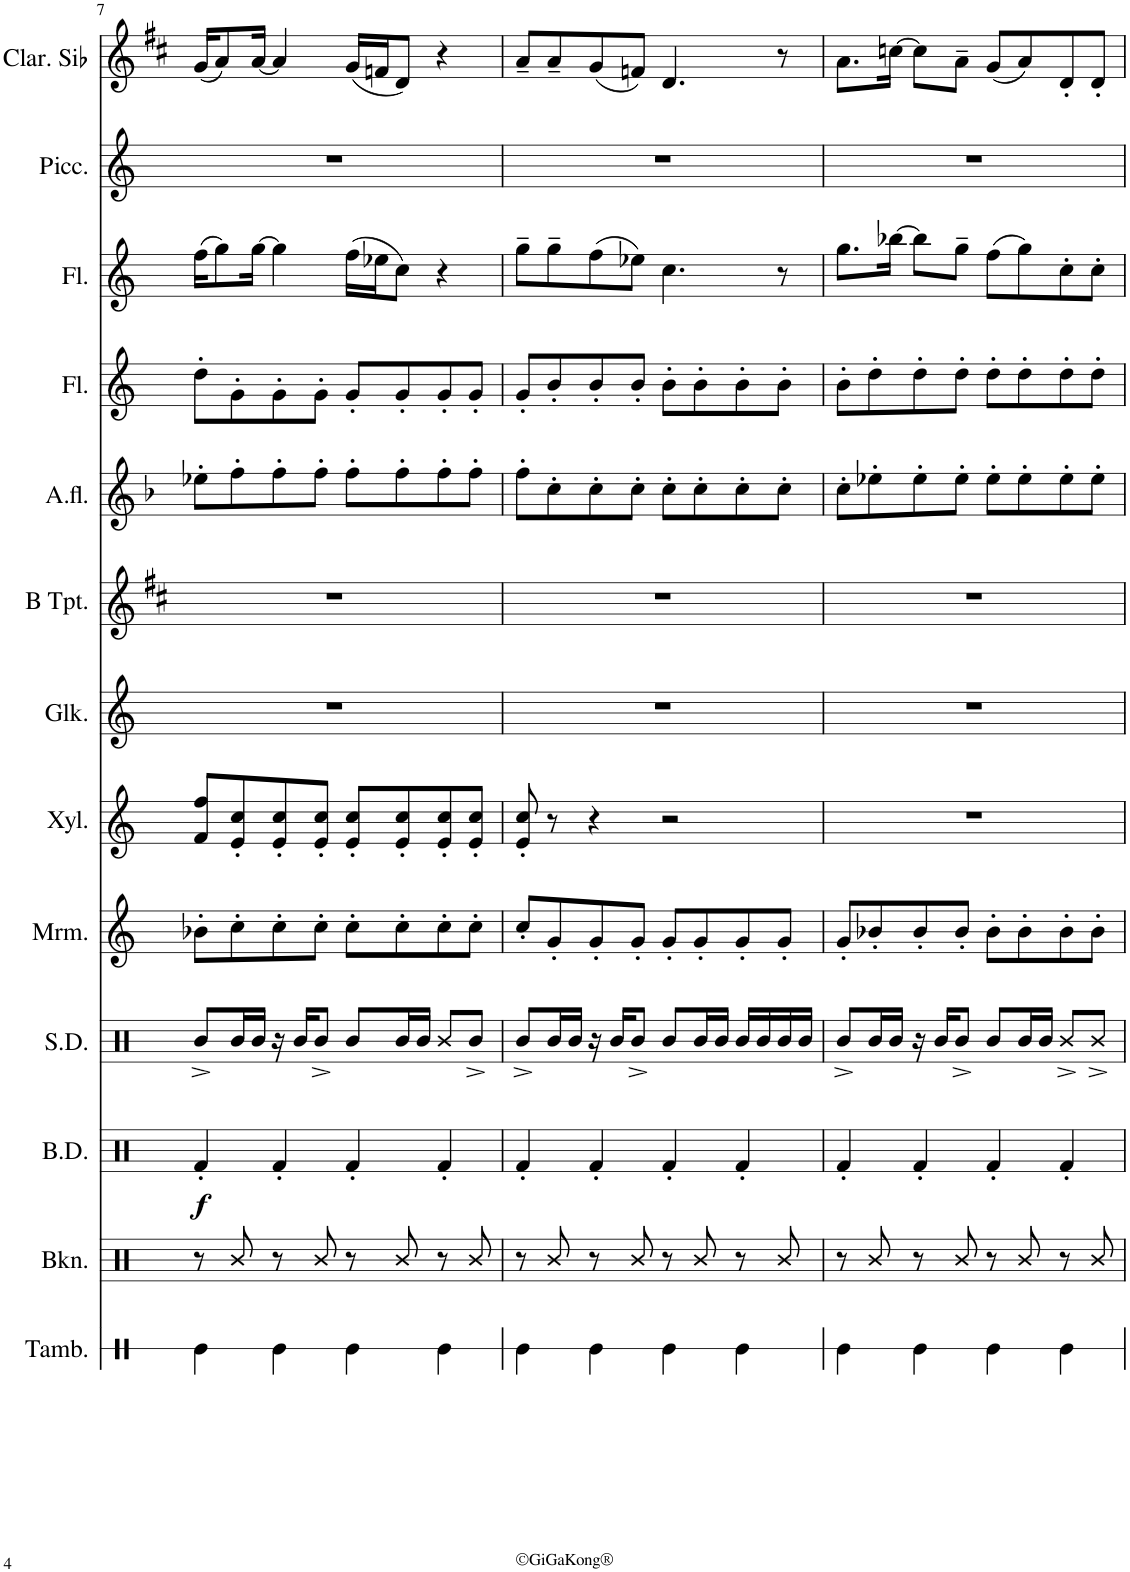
**kern	**kern	**kern	**dynam	**kern	**kern	**kern	**kern	**kern	**kern	**kern	**kern	**kern	**kern
*part13	*part12	*part11	*part11	*part10	*part9	*part8	*part7	*part6	*part5	*part4	*part3	*part2	*part1
*staff13	*staff12	*staff11	*staff11	*staff10	*staff9	*staff8	*staff7	*staff6	*staff5	*staff4	*staff3	*staff2	*staff1
*I"Tamburin	*I"Becken	*I"Bass Drums	*	*I"Snare Drum	*I"Marimba	*I"Xylophon	*I"Glockenspiel	*I"B Trompete	*I"Altflöte	*I"Flöte 2	*I"Flöte 1	*I"Piccoloflöte	*I"Clarinette en Sib
*I'Tamb.	*I'Bkn.	*I'B.D.	*	*I'S.D.	*I'Mrm.	*I'Xyl.	*I'Glk.	*I'B Tpt.	*I'A.fl.	*I'Fl.	*I'Fl.	*I'Picc.	*I'Clar. Sib
!!LO:PB:g=z
*clefX	*clefX	*clefX	*	*clefX	*clefG2	*clefG2	*clefG2	*clefG2	*clefG2	*clefG2	*clefG2	*clefG2	*clefG2
*	*	*	*	*	*	*Trd-7c-12	*Trd-14c-24	*Trd1c2	*Trd3c5	*	*	*Trd-7c-12	*Trd1c2
*k[]	*k[]	*k[]	*	*k[]	*k[]	*k[]	*k[]	*k[f#c#]	*k[b-]	*k[]	*k[]	*k[]	*k[f#c#]
*M4/4	*M4/4	*M4/4	*	*M4/4	*M4/4	*M4/4	*M4/4	*M4/4	*M4/4	*M4/4	*M4/4	*M4/4	*M4/4
=7	=7	=7	=7	=7	=7	=7	=7	=7	=7	=7	=7	=7	=7
!	!	!	!LO:DY:b	!	!	!	!	!	!	!	!	!	!
4Re\	8r	4Rf'/	f	8R^/L	8b-X'\L	8f/ 8ff/L	1r	1r	8ee-X'\L	8dd'\L	(16ff\KL	1r	(16g/KL
.	.	.	.	.	.	.	.	.	.	.	8gg\)	.	8a/)
.	8R/	.	.	16R/L	8cc'\	8e/' 8cc/'	.	.	8ff'\	8g'\	.	.	.
.	.	.	.	16R/JJ	.	.	.	.	.	.	[16gg\Jk	.	[16a/Jk
4Re\	8r	4Rf'/	.	16r	8cc'\	8e/' 8cc/'	.	.	8ff'\	8g'\	4gg\]	.	4a/]
.	.	.	.	16R/KL	.	.	.	.	.	.	.	.	.
.	8R/	.	.	8R^/J	8cc'\J	8e/' 8cc/'J	.	.	8ff'\J	8g'\J	.	.	.
4Re\	8r	4Rf'/	.	8R/L	8cc'\L	8e/' 8cc/'L	.	.	8ff'\L	8g'/L	(16ff\LL	.	(16g/LL
.	.	.	.	.	.	.	.	.	.	.	16ee-X\J	.	16fn/J
.	8R/	.	.	16R/L	8cc'\	8e/' 8cc/'	.	.	8ff'\	8g'/	8cc\J)	.	8d/J)
.	.	.	.	16R/JJ	.	.	.	.	.	.	.	.	.
4Re\	8r	4Rf'/	.	8R/L	8cc'\	8e/' 8cc/'	.	.	8ff'\	8g'/	4r	.	4r
.	8R/	.	.	8R^/J	8cc'\J	8e/' 8cc/'J	.	.	8ff'\J	8g'/J	.	.	.
=8	=8	=8	=8	=8	=8	=8	=8	=8	=8	=8	=8	=8	=8
4Re\	8r	4Rf'/	.	8R^/L	8cc'/L	8e/' 8cc/'	1r	1r	8ff'\L	8g'/L	8gg~\L	1r	8a~/L
.	8R/	.	.	16R/L	8g'/	8r	.	.	8cc'\	8b'/	8gg~\	.	8a~/
.	.	.	.	16R/JJ	.	.	.	.	.	.	.	.	.
4Re\	8r	4Rf'/	.	16r	8g'/	4r	.	.	8cc'\	8b'/	(8ff\	.	(8g/
.	.	.	.	16R/KL	.	.	.	.	.	.	.	.	.
.	8R/	.	.	8R^/J	8g'/J	.	.	.	8cc'\J	8b'/J	8ee-X\J)	.	8fn/J)
4Re\	8r	4Rf'/	.	8R/L	8g'/L	2r	.	.	8cc'\L	8b'\L	4.cc\	.	4.d/
.	8R/	.	.	16R/L	8g'/	.	.	.	8cc'\	8b'\	.	.	.
.	.	.	.	16R/JJ	.	.	.	.	.	.	.	.	.
4Re\	8r	4Rf'/	.	16R/LL	8g'/	.	.	.	8cc'\	8b'\	.	.	.
.	.	.	.	16R/	.	.	.	.	.	.	.	.	.
.	8R/	.	.	16R/	8g'/J	.	.	.	8cc'\J	8b'\J	8r	.	8r
.	.	.	.	16R/JJ	.	.	.	.	.	.	.	.	.
=9	=9	=9	=9	=9	=9	=9	=9	=9	=9	=9	=9	=9	=9
4Re\	8r	4Rf'/	.	8R^/L	8g'/L	1r	1r	1r	8cc'\L	8b'\L	8.gg\L	1r	8.a\L
.	8R/	.	.	16R/L	8b-X'/	.	.	.	8ee-X'\	8dd'\	.	.	.
.	.	.	.	16R/JJ	.	.	.	.	.	.	[16bb-X\Jk	.	[16ccn\Jk
4Re\	8r	4Rf'/	.	16r	8b-'/	.	.	.	8ee-'\	8dd'\	8bb-\L]	.	8cc\L]
.	.	.	.	16R/KL	.	.	.	.	.	.	.	.	.
.	8R/	.	.	8R^/J	8b-'/J	.	.	.	8ee-'\J	8dd'\J	8gg~\J	.	8a~\J
4Re\	8r	4Rf'/	.	8R/L	8b-'\L	.	.	.	8ee-'\L	8dd'\L	(8ff\L	.	(8g/L
.	8R/	.	.	16R/L	8b-'\	.	.	.	8ee-'\	8dd'\	8gg\)	.	8a/)
.	.	.	.	16R/JJ	.	.	.	.	.	.	.	.	.
4Re\	8r	4Rf'/	.	8R^/L	8b-'\	.	.	.	8ee-'\	8dd'\	8cc'\	.	8d'/
.	8R/	.	.	8R^/J	8b-'\J	.	.	.	8ee-'\J	8dd'\J	8cc'\J	.	8d'/J
=	=	=	=	=	=	=	=	=	=	=	=	=	=
*-	*-	*-	*-	*-	*-	*-	*-	*-	*-	*-	*-	*-	*-
